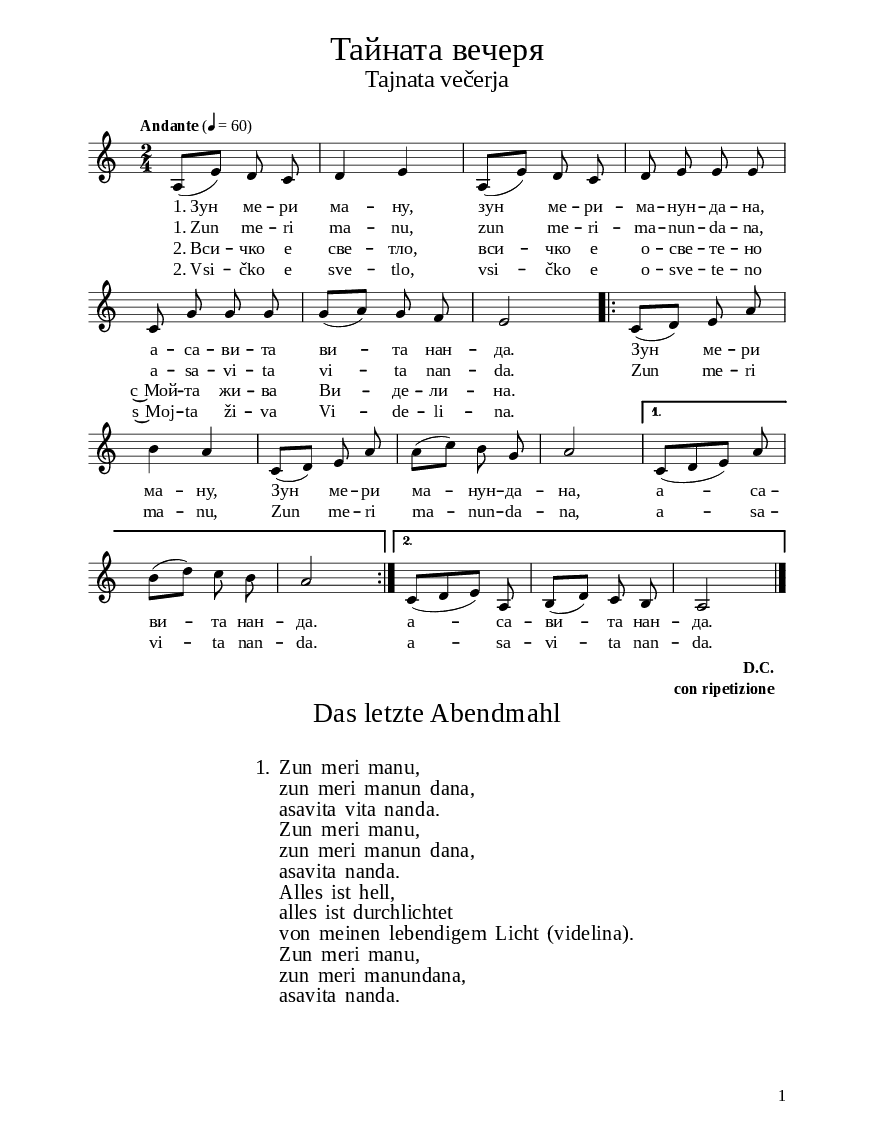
\version "2.24.1"

% include paper part and global functions
\include "include/globals.ily"

\bookpart {
  \label #'ref066_1
  \tocItem \markup "Тайната вечеря – Tajnata večerja"
  \include "include/bookpart-paper.ily"
  \score {
    \include "include/score-layout.ily"

    \new Voice \absolute  {
      \clef treble
      \key a \minor
      \time 2/4
      \tempoFunc "Andante" 4 "60"
      \autoBeamOff

      a8 ([ e'8 ]) d'8 c'8 | d'4 e'4 | a8 ([ e'8 ])  d'8 c'8 | d'8 e'8 e'8 e'8 \break |
      c'8 g'8 g'8 g'8 | g'8 ([a'8]) g'8 f'8 | e'2 \repeat volta 2 {
        c'8 ([ d'8 ]) e'8 a'8 |\break
        b'4 a'4 | c'8 ([ d'8 ]) e'8 a'8 | a'8 ([ c''8 ]) b'8 g'8 | a'2 |
      } \alternative {
        {
          c'8 ([ d' e' ]) a'  | \break
          b'8 ([ d''8 ]) c''8 b'8 | a'2 |
        } {  c'8 ([ d'8 e'8 ]) a8 | b8 ([ d'8 ]) c'8 b8 | a2 | \bar "|." \break }
      }
    }

    \addlyrics {
      "1. Зун" ме -- ри ма -- ну, зун ме -- ри -- ма -- нун -- да -- на,
      а -- са -- ви -- та ви -- та нан -- да. Зун ме -- ри
      ма -- ну, Зун ме -- ри ма -- нун -- да -- на, а -- са --
      ви -- та  нан -- да.  а -- са -- ви -- та  нан -- да.
    }

    \addlyrics {
      "1. Zun" me -- ri ma -- nu, zun me -- ri -- ma -- nun -- da -- na,
      a -- sa -- vi -- ta vi -- ta nan -- da. Zun me -- ri
      ma -- nu, Zun me -- ri ma -- nun -- da -- na, a -- sa --
      vi -- ta  nan -- da.  a -- sa -- vi -- ta  nan -- da.
    }

    \addlyrics {
      "2. Вси" -- чко е све -- тло, вси -- чко е о -- све -- те -- но
      с~Мой -- та жи -- ва Ви -- де -- ли -- на.
    }

  \addlyrics {
      "2. Vsi" -- čko e sve -- tlo, vsi -- čko e o -- sve -- te -- no
      s~Moj -- ta ži -- va Vi -- de -- li -- na.
    }

    \header {
      title = \titleFunc "Тайната вечеря" "Tajnata večerja"
    }

    \midi{}

  } % score
  \markup \dc-two "D.C." "con ripetizione"


  % include foreign translation(s) of the song
  \version "2.22.1"

\markup \fill-line { \fontsize #deTitleFontSize "Das letzte Abendmahl" }
\markup \null
\markup \null
\markup \fontsize #deCoupletFontSize {
  \hspace #16
  \override #`(baseline-skip . ,deCoupletBaselineSkip)

  \column {
     \line { " " }
      \line { 1.  Zun meri manu, }
      \line {   "   " zun meri manun dana, }
      \line {   "   " asavita vita nanda. }
      \line {   "   " Zun meri manu, }
      \line {   "   " zun meri manun dana, }

\line {   "   " asavita nanda. }

\line {   "   " Alles ist hell, }

\line {   "   " alles ist durchlichtet }

\line {   "   " von meinen lebendigem Licht (videlina). }

\line {   "   " Zun meri manu, }

\line {   "   " zun meri manundana, }

\line {   "   " asavita nanda. }
    }
}


} % bookpart
